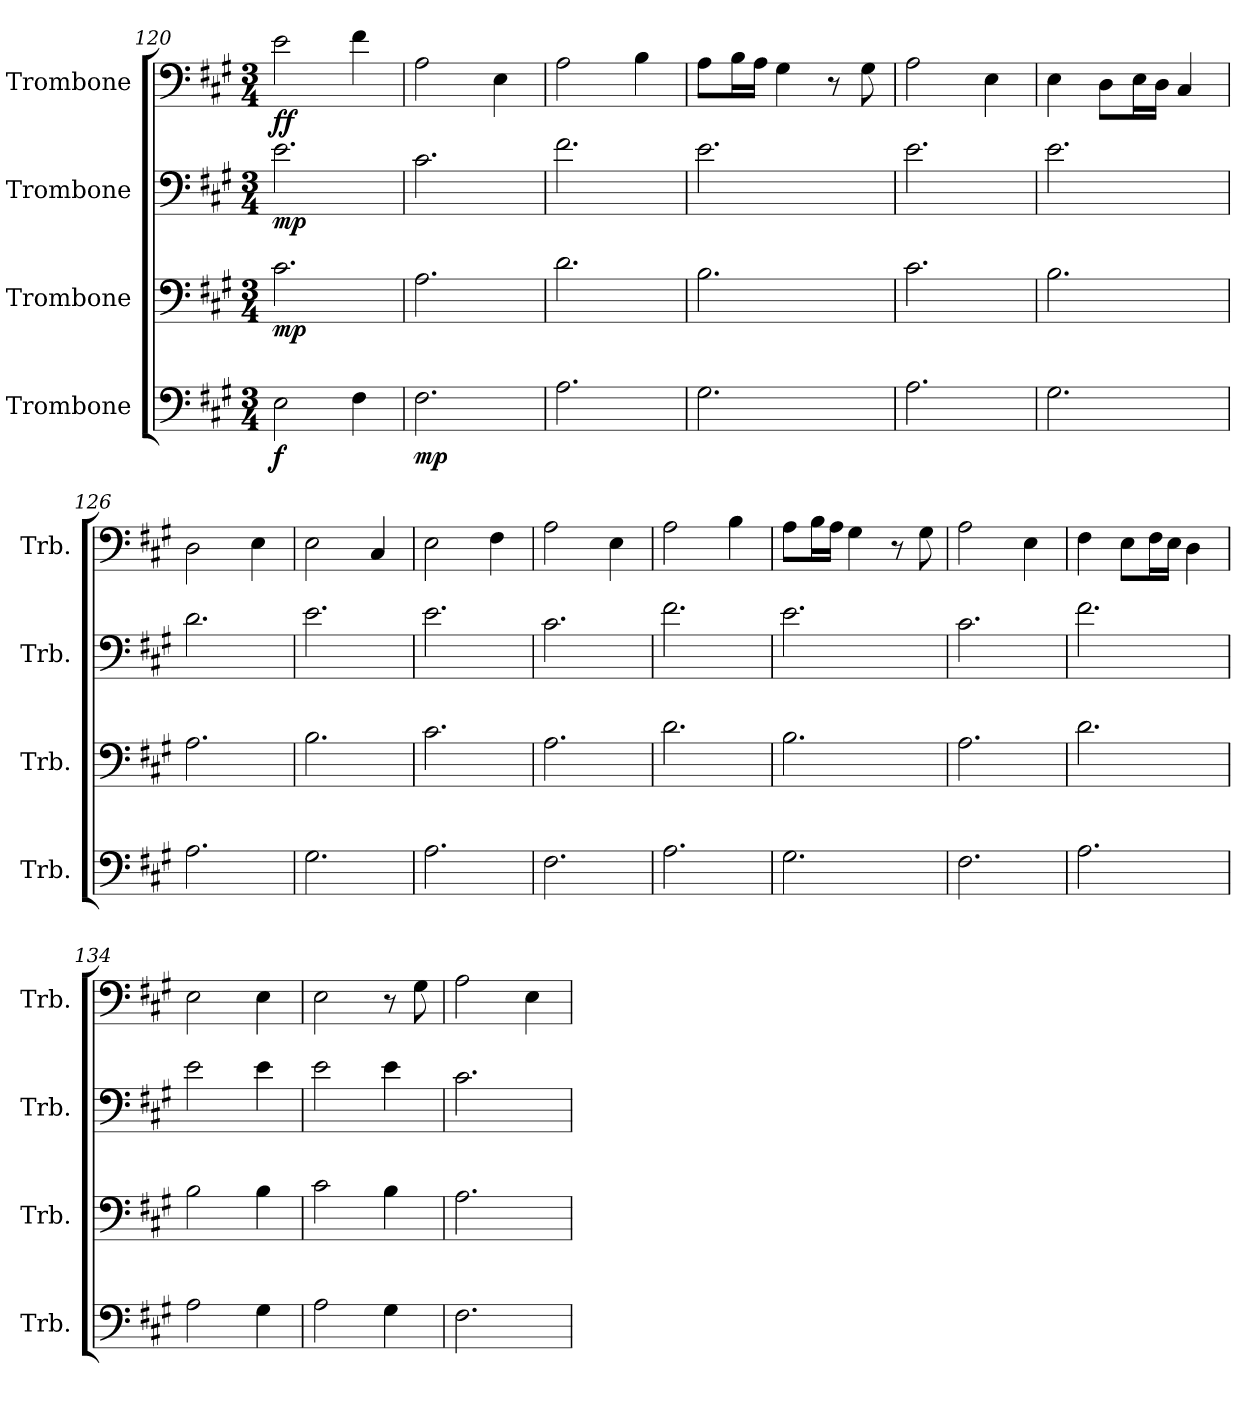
**kern	**dynam	**kern	**dynam	**kern	**dynam	**kern	**dynam
*part4	*part4	*part3	*part3	*part2	*part2	*part1	*part1
*staff4	*staff4	*staff3	*staff3	*staff2	*staff2	*staff1	*staff1
*I"Trombone	*	*I"Trombone	*	*I"Trombone	*	*I"Trombone	*
*I'Trb.	*	*I'Trb.	*	*I'Trb.	*	*I'Trb.	*
*clefF4	*	*clefF4	*	*clefF4	*	*clefF4	*
*k[f#c#g#]	*	*k[f#c#g#]	*	*k[f#c#g#]	*	*k[f#c#g#]	*
*M3/4	*	*M3/4	*	*M3/4	*	*M3/4	*
=120	=120	=120	=120	=120	=120	=120	=120
!	!LO:DY:b	!	!LO:DY:b	!	!LO:DY:b	!	!LO:DY:b
2E\	f	2.c#\	mp	2.e\	mp	2e\	ff
4F#\	.	.	.	.	.	4f#\	.
=121	=121	=121	=121	=121	=121	=121	=121
!	!LO:DY:b	!	!	!	!	!	!
2.F#\	mp	2.A\	.	2.c#\	.	2A\	.
.	.	.	.	.	.	4E\	.
!!LO:LB:g=z
=122	=122	=122	=122	=122	=122	=122	=122
2.A\	.	2.d\	.	2.f#\	.	2A\	.
.	.	.	.	.	.	4B\	.
=123	=123	=123	=123	=123	=123	=123	=123
2.G#\	.	2.B\	.	2.e\	.	8A\L	.
.	.	.	.	.	.	16B\L	.
.	.	.	.	.	.	16A\JJ	.
.	.	.	.	.	.	4G#\	.
.	.	.	.	.	.	8r	.
.	.	.	.	.	.	8G#\	.
=124	=124	=124	=124	=124	=124	=124	=124
2.A\	.	2.c#\	.	2.e\	.	2A\	.
.	.	.	.	.	.	4E\	.
=125	=125	=125	=125	=125	=125	=125	=125
2.G#\	.	2.B\	.	2.e\	.	4E\	.
.	.	.	.	.	.	8D\L	.
.	.	.	.	.	.	16E\L	.
.	.	.	.	.	.	16D\JJ	.
.	.	.	.	.	.	4C#/	.
=126	=126	=126	=126	=126	=126	=126	=126
2.A\	.	2.A\	.	2.d\	.	2D\	.
.	.	.	.	.	.	4E\	.
=127	=127	=127	=127	=127	=127	=127	=127
2.G#\	.	2.B\	.	2.e\	.	2E\	.
.	.	.	.	.	.	4C#/	.
=128	=128	=128	=128	=128	=128	=128	=128
2.A\	.	2.c#\	.	2.e\	.	2E\	.
.	.	.	.	.	.	4F#\	.
=129	=129	=129	=129	=129	=129	=129	=129
2.F#\	.	2.A\	.	2.c#\	.	2A\	.
.	.	.	.	.	.	4E\	.
=130	=130	=130	=130	=130	=130	=130	=130
2.A\	.	2.d\	.	2.f#\	.	2A\	.
.	.	.	.	.	.	4B\	.
=131	=131	=131	=131	=131	=131	=131	=131
2.G#\	.	2.B\	.	2.e\	.	8A\L	.
.	.	.	.	.	.	16B\L	.
.	.	.	.	.	.	16A\JJ	.
.	.	.	.	.	.	4G#\	.
.	.	.	.	.	.	8r	.
.	.	.	.	.	.	8G#\	.
!!LO:LB:g=z
=132	=132	=132	=132	=132	=132	=132	=132
2.F#\	.	2.A\	.	2.c#\	.	2A\	.
.	.	.	.	.	.	4E\	.
=133	=133	=133	=133	=133	=133	=133	=133
2.A\	.	2.d\	.	2.f#\	.	4F#\	.
.	.	.	.	.	.	8E\L	.
.	.	.	.	.	.	16F#\L	.
.	.	.	.	.	.	16E\JJ	.
.	.	.	.	.	.	4D\	.
=134	=134	=134	=134	=134	=134	=134	=134
2A\	.	2B\	.	2e\	.	2E\	.
4G#\	.	4B\	.	4e\	.	4E\	.
=135	=135	=135	=135	=135	=135	=135	=135
2A\	.	2c#\	.	2e\	.	2E\	.
4G#\	.	4B\	.	4e\	.	8r	.
.	.	.	.	.	.	8G#\	.
=136	=136	=136	=136	=136	=136	=136	=136
2.F#\	.	2.A\	.	2.c#\	.	2A\	.
.	.	.	.	.	.	4E\	.
=	=	=	=	=	=	=	=
*-	*-	*-	*-	*-	*-	*-	*-
